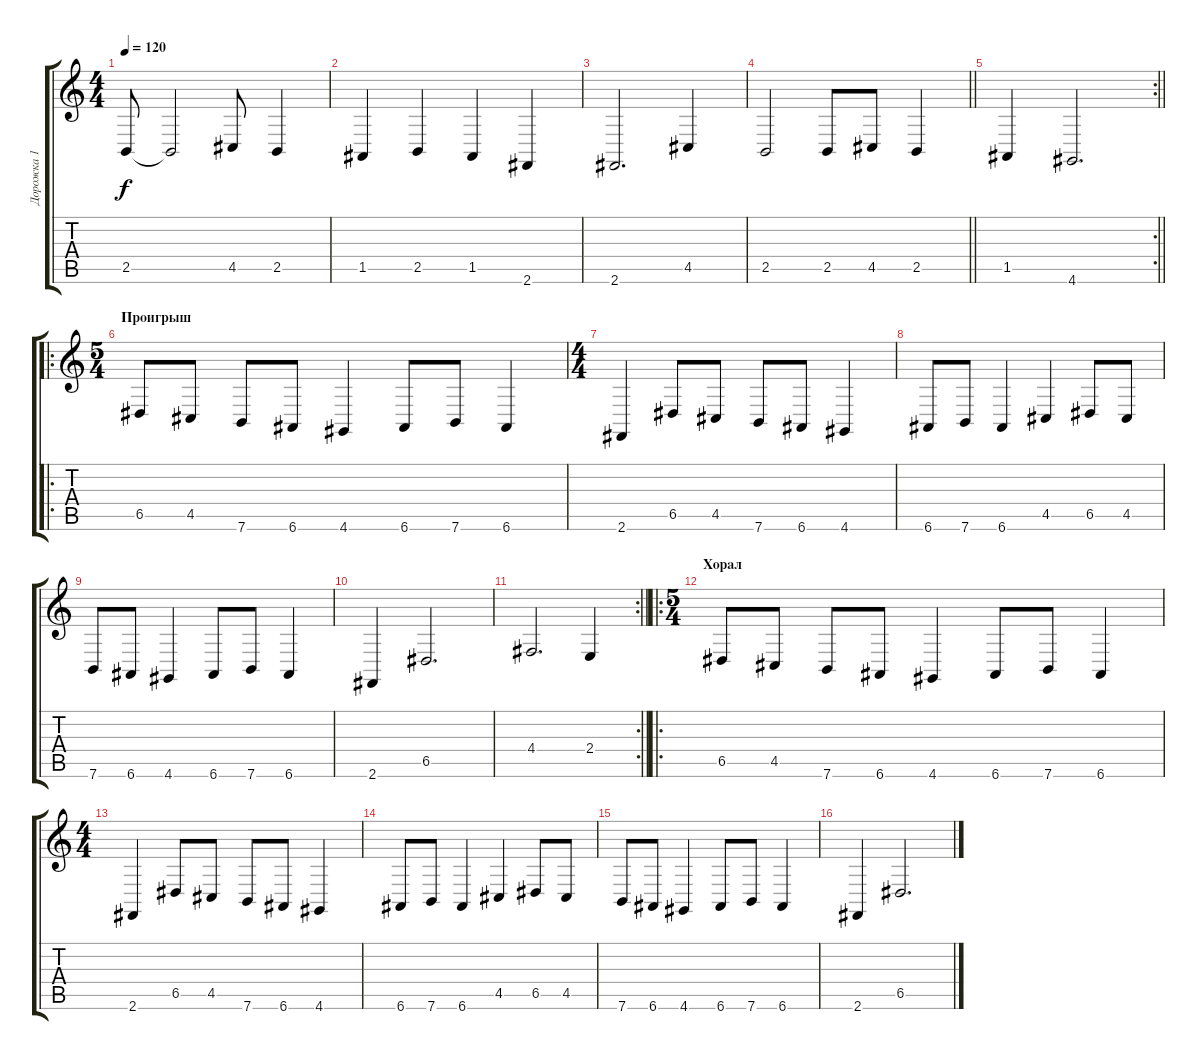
\track ("Дорожка 1" "Дорожка 1") {instrument stringensemble1}
\staff {score tabs}
\tuning (E4 B3 G3 D3 A2 E2) {hide}
\ts (4 4)
\tempo 120
\clef g2
\ks c
2.5.8{dy f} 2.5{t}.2 4.5.8 2.5.4 |
1.5.4 2.5.4 1.5.4 2.6.4 |
2.6.2{d} 4.5.4 |
\barLineRight lightlight
2.5.2 2.5.8 4.5.8 2.5.4 |
\rc 2
\barLineRight lightlight
1.5.4 4.6.2{d} |
\ro
\ts (5 4)
\section ("" "Проигрыш")
6.5.8 4.5.8 7.6.8 6.6.8 4.6.4 6.6.8 7.6.8 6.6.4 |
\ts (4 4)
2.6.4 6.5.8 4.5.8 7.6.8 6.6.8 4.6.4 |
6.6.8 7.6.8 6.6.4 4.5.4 6.5.8 4.5.8 |
7.6.8 6.6.8 4.6.4 6.6.8 7.6.8 6.6.4 |
2.6.4 6.5.2{d} |
\rc 2
\barLineRight lightlight
4.4.2{d} 2.4.4 |
\ro
\ts (5 4)
\section ("" "Хорал")
6.5.8 4.5.8 7.6.8 6.6.8 4.6.4 6.6.8 7.6.8 6.6.4 |
\ts (4 4)
2.6.4 6.5.8 4.5.8 7.6.8 6.6.8 4.6.4 |
6.6.8 7.6.8 6.6.4 4.5.4 6.5.8 4.5.8 |
7.6.8 6.6.8 4.6.4 6.6.8 7.6.8 6.6.4 |
2.6.4 6.5.2{d}
